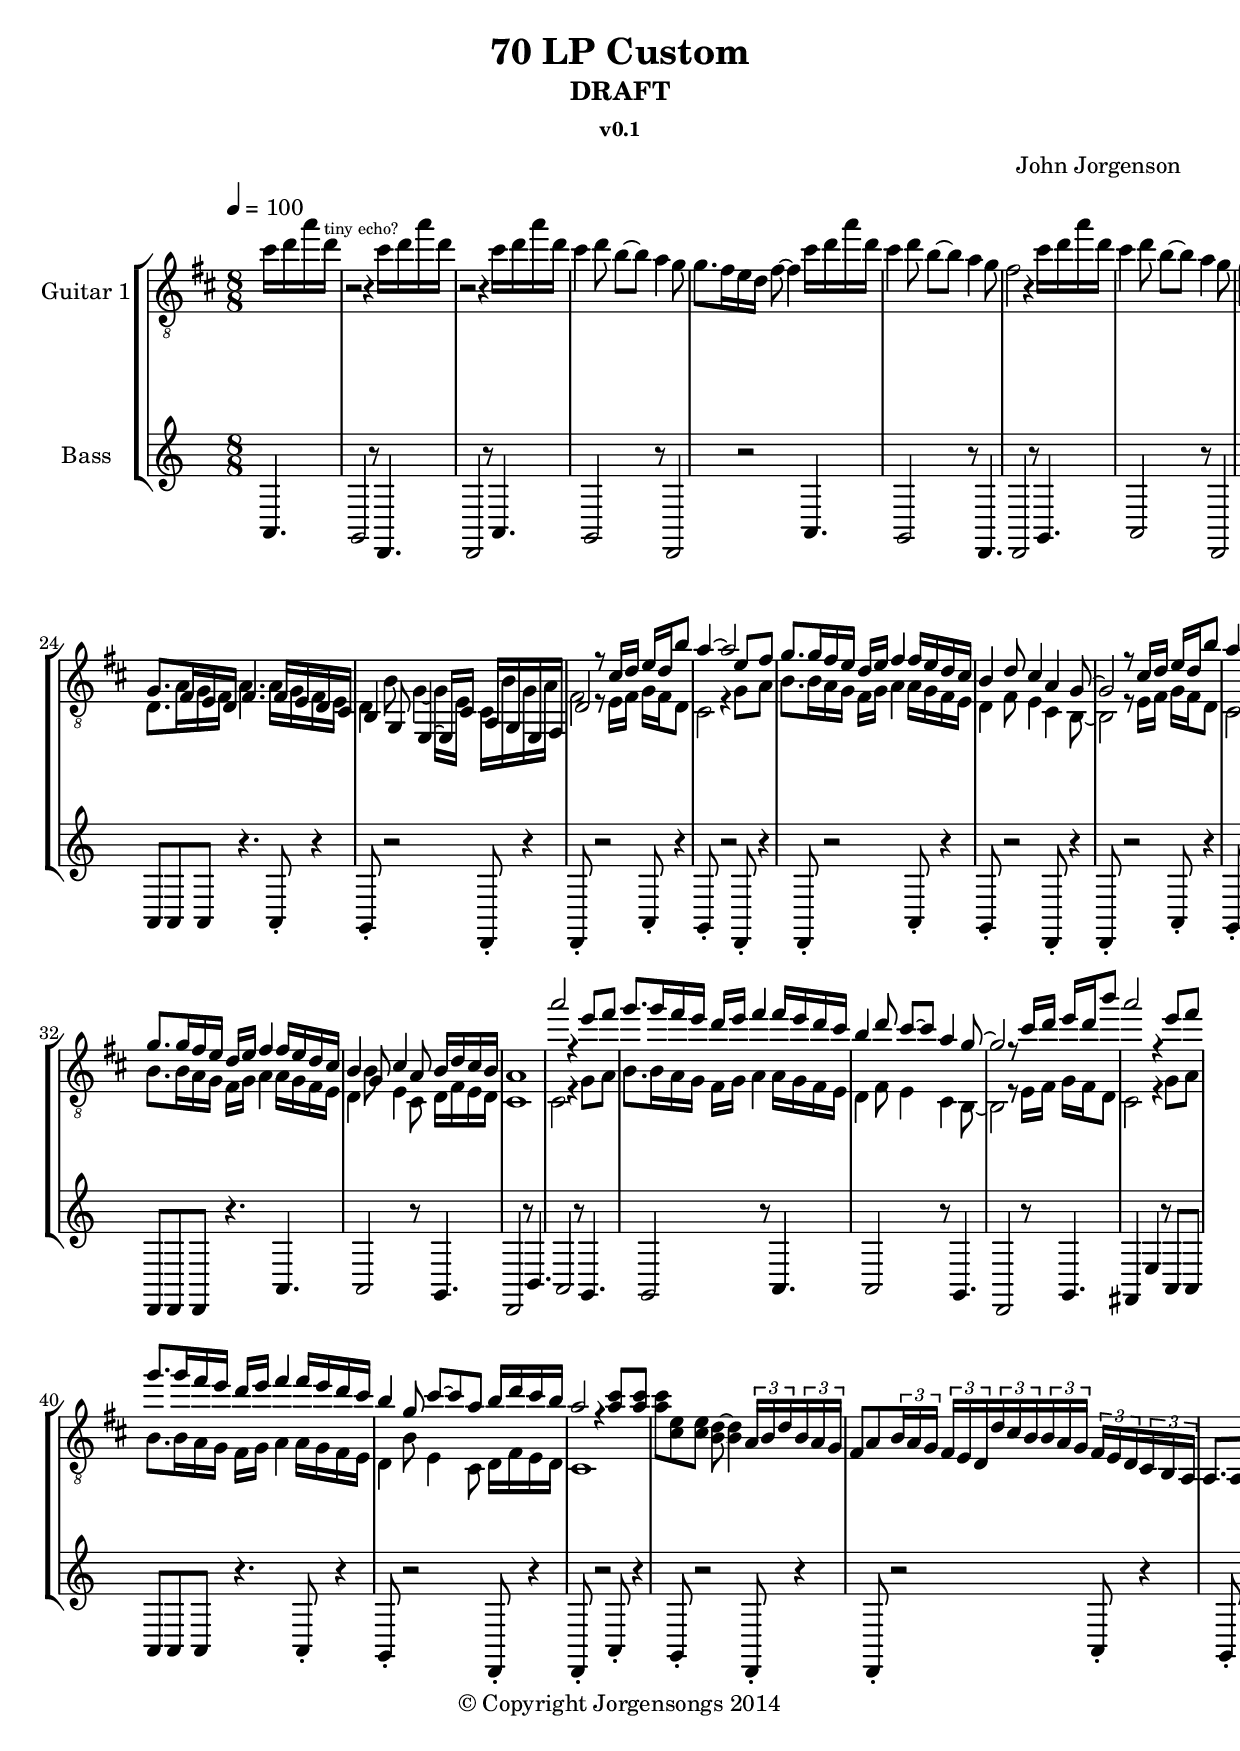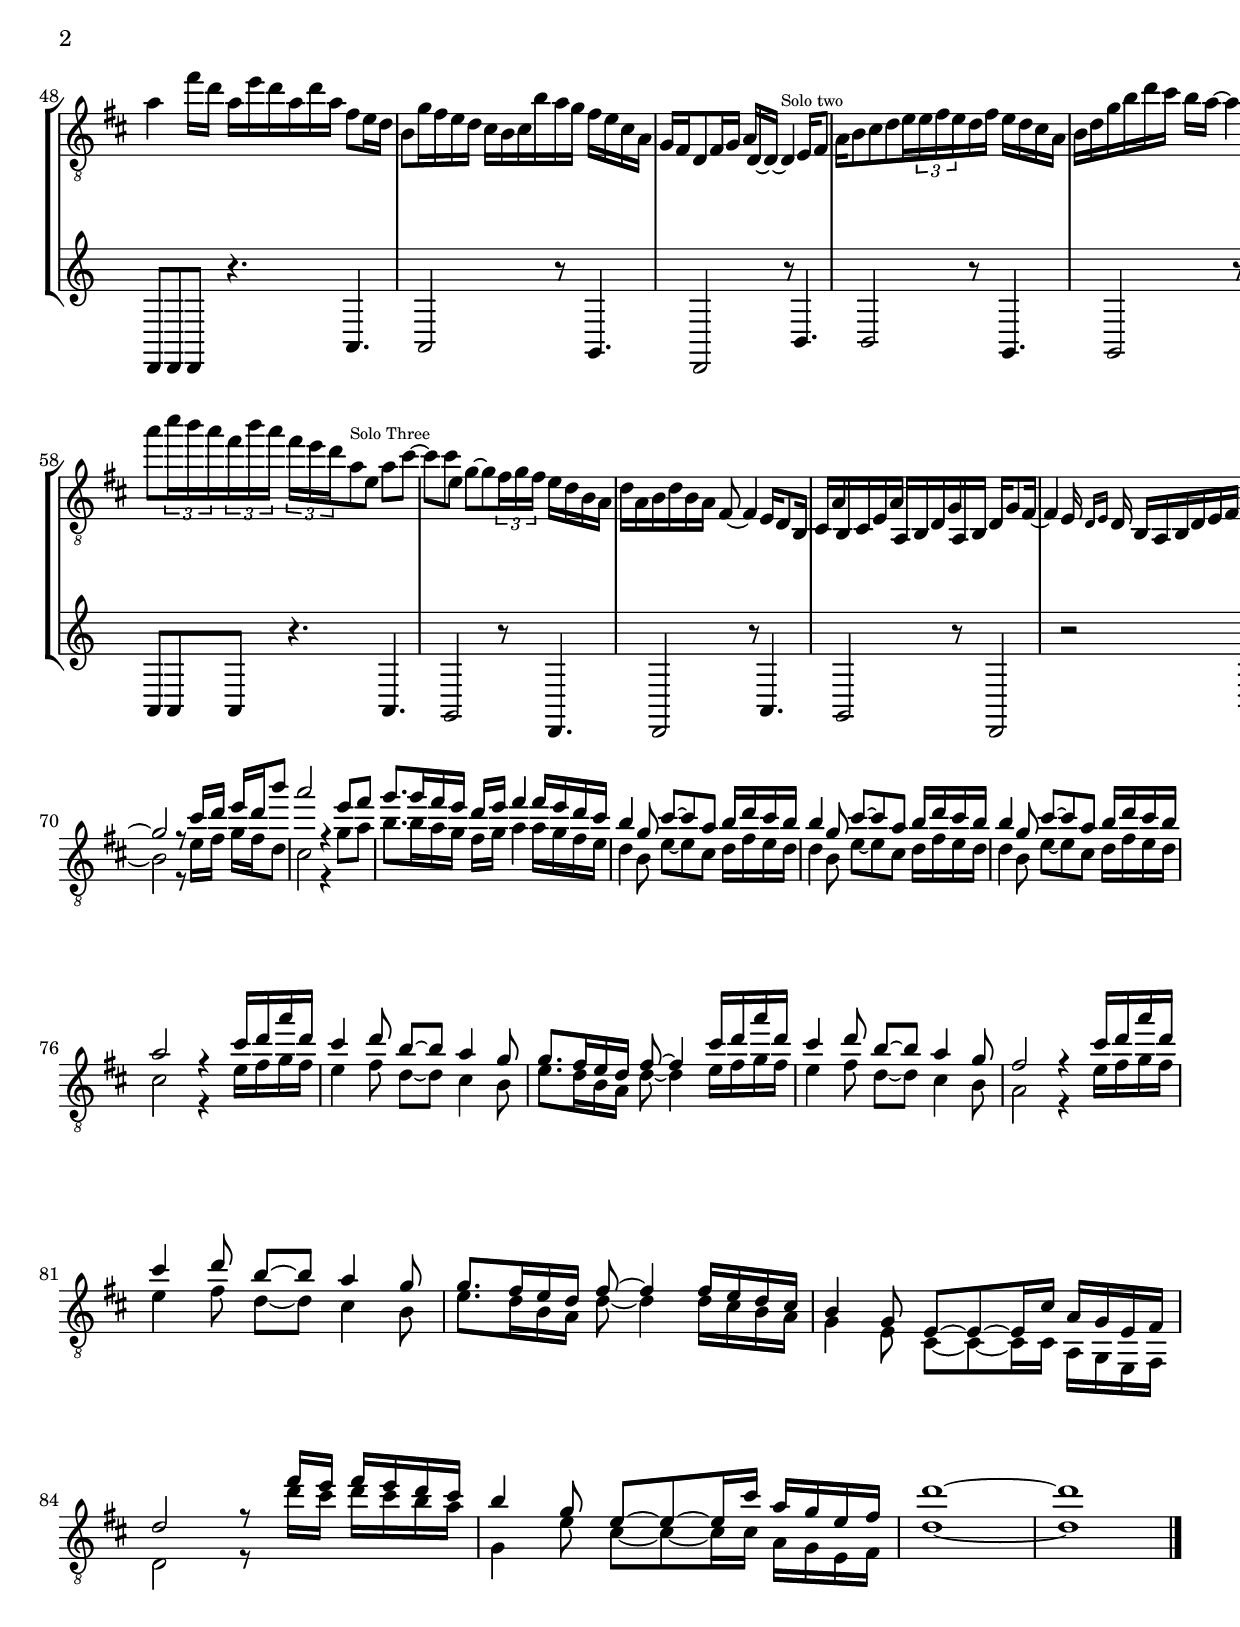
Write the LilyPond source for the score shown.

% 70 LP Custom
\version "2.18.0"
IntroGuitar = {
\partial 16*4 cis''16 d'' a'' d'' ^\markup {\teeny "tiny echo?"}
%r2. cis''16 d'' a'' d'' ^\markup {\teeny "tiny echo"}
r2 r4 cis''16 d'' a'' d''
}

IntroBass.ly = {
\clef "bass"
\key d \major
\partial 4 r4
r1
r1
}

IntroOrganUpper = {
 \partial 4 r4
 r1
 r1
}
IntroOrganLower = {
 \partial 4 r4
 r1
 r1
}

IntroDrums = {
 \drummode {
 \partial 16*4 sn16 sn sn sn
  r2. sn16 sn sn sn
  r2. sn16 sn sn sn
 }
}

IntroGuitarTwo = {
r1
r1
}

SectionAGuitarOneSimple = {
r2 r4 cis''16 d'' a'' d''
cis''4 d''8  b'8 ~ b'8 a'4 g'8 
g'8. fis'16 e' d' fis'8 ~ fis'4 cis''16 d'' a'' d''
cis''4 d''8  b'8 ~ b'8 a'4 g'8 
fis'2 r4 cis''16 d'' a'' d''
cis''4 d''8  b'8 ~ b'8 a'4 g'8 
g'8. fis'16 e' d' fis'8 ~ fis'4  fis'16 e' d' cis'
b4 g8 e8 ~ e8. cis'16 a g e fis 
%d'2 r4 cis''16 d'' a'' d''
}

SectionAOrganSimpleUpper = {
\clef "treble"
\key d \major
<a, cis e>4. <g b d>2 r8
<d fis a>4.  <d fis a>2 r8
<a, cis e>4. <g b d>2 r8
<d fis a>2 r2

<a, cis e>4. <g b d>2 r8
<d fis a>4.  <d fis a>2 r8
<g b d>4. <a, cis e>2 r8
<d fis a>2 r2
}
SectionAOrganSimpleLower = {
\clef "bass"
\key d \major
%r1
\partial 4 r4
r1
r1
<a, cis e>4. <g b d>2 r8
<d fis a>4.  <d fis a>2 r8
<a, cis e>4. <g b d>2 r8
<d fis a>2 r2

<a, cis e>4. <g b d>2 r8
<d fis a>4.  <d fis a>2 r8
<g b d>4. <a, cis e>2 r8
<d fis a>2 r2

}

SectionABassSimple = {
a,4. g,2 r8
d,4. d,2 r8
a,4. g,2 r8
d,2 r2


a,4. g,2 r8
d,4. d,2 r8
g,4. a,2 r8
d,2 r2
}

SectionABassSimpleCoda = {
a,4. g,2 r8
d,4. d,2 r8
a,4. g,2 r8
d,2 r2


a,4. g,2 r8
d,4. d,2 r8
g,4. a,2 r8
d,2 r2
g,4. a,2 r8
d,1 ~
d,1
}

SectionBBass = {
a,4. a,2 r8
g,4. d,2 r8
b,4. b,2 r8
g,4. g,2 r8

a,4. a,2 r8
g,4. d,2 r8
g,4. fis,4. e,4
a,8 a,8 a,8 a,8 a,8 r4.
}

SectionBBassPostSolo = {
a,4. a,2 r8
g,4. d,2 r8
b,4. b,2 r8
g,4. g,2 r8

a,4. a,2 r8
g,4. d,2 r8
g,4. fis,4. e,4
g,4. fis,4. e,4
g,4. fis,4. e,4
a,8 a,8 a,8 a,8 a,8 r4.
}

SectionADrumsSimple = {
 \drummode {
  sn8 sn8 sn8 sn8 sn8 sn8 sn8 sn8
  sn8 sn8 sn8 sn8 sn8 sn8 sn8 sn8
  sn8 sn8 sn8 sn8 sn8 sn8 sn8 sn8
  sn8 sn8 sn8 sn8 sn8 sn8 sn8 sn8
 
  sn8 sn8 sn8 sn8 sn8 sn8 sn8 sn8
  sn8 sn8 sn8 sn8 sn8 sn8 sn8 sn8
  sn8 sn8 sn8 sn8 sn8 sn8 sn8 sn8
  sn8 sn8 sn8 sn8 sn8 sn8 sn8 sn8
 }
}

SectionAGuitarOne = {
r2. cis'16 d' a' d'
cis'4 d'8  b4 a4 g8 
g8. fis16 e d fis4. cis'16 d' a' d'
cis'4 d'8  b4 a4 g8 
fis4 ~ fis2 cis'16 d' a' d'
cis'4 d'8  b4 a4 g8 
g8. fis16 e d fis4.  fis16 e d cis
b,4 g,8 e,4 ~ e,16 cis16 a, g, e, fis, 
d2 r4 cis'16 d' a' d'

cis'4 d'8  b4 a4 g8 
g8. fis16 e d fis4. cis'16 d' a' d'
cis'4 d'8  b4 a4 g8 
fis4 ~ fis2 cis'16 d' a' d'
cis'4 d'8  b4 a4 g8 
g8. fis16 e d fis4.  fis16 e d cis
b,4 g,8 e,4 ~ e,16 cis16 a, g, e, fis, 

d2 r8 cis'16 d' e' d' b'8 
a'4 ~ a'2  e'8 fis' 
g'8. g'16 fis' e' d' e' fis'4 fis'16 e' d' cis' 
b4 d'8 cis'4 a4 g8 ~
g2 r8 cis'16 d' e' d' b'8 
a'4 ~ a'2  e'8 fis' 
g'8. g'16 fis' e' d' e' fis'4 fis'16 e' d' cis' 
b4 g8 cis'4 a8 b16 d' cis' b
a1
}

SectionAGuitarOneCoda = {
cis''4 d''8  b'8 ~ b'8 a'4 g'8 
g'8. fis'16 e' d' fis'8 ~ fis'4   cis''16 d'' a'' d''
cis''4 d''8  b'8 ~ b'8 a'4 g'8 
fis'2 r4    cis''16 d'' a'' d''
cis''4 d''8  b'8 ~ b'8 a'4 g'8 
g'8. fis'16 e' d' fis'8 ~ fis'4  fis'16 e' d' cis'
b4 g8 e8 ~ e8 ~ e16 cis'16 a g e fis 
d'2 r8 fis''16 e'' fis''16 e'' d'' cis''
b'4 g'8 e'8 ~ e'8 ~ e'16 cis''16 a' g' e' fis' 
d''1 ~
d''1 \bar "|."
}

SectionBGuitarOnePostSolo = {
%d'2 r8 \ottava #+1 cis''16 d'' e'' d'' b''8 
a''4 ~ a''2  e''8 fis'' 
g''8. g''16 fis'' e'' d'' e'' fis''4 fis''16 e'' d'' cis'' 
b'4 d''8 cis''4 a'4 g'8 ~
g'2 r8 cis''16 d'' e'' d'' b''8 
a''2 r4  e''8 fis'' 
g''8. g''16 fis'' e'' d'' e'' fis''4 fis''16 e'' d'' cis'' 
b'4 g'8 cis''4 a'8 b'16 d'' cis'' b'
% solo 1 (starts on last two beats of next measure
a'4
}

SectionBGuitarOneSoloPickup = {
%d'2 
a''2 r4  e''8 fis'' 
g''8. g''16 fis'' e'' d'' e'' fis''4 fis''16 e'' d'' cis'' 
b'4 d''8 cis''8 ~ cis''8  a'4 g'8 ~
g'2 r8 cis''16 d'' e'' d'' b''8 
a''2 r4  e''8 fis'' 
g''8. g''16 fis'' e'' d'' e'' fis''4 fis''16 e'' d'' cis'' 
b'4 g'8 cis''8 ~ cis''8 a'8 b'16 d'' cis'' b'
% solo 1 (starts on last two beats of next measure
a'2 \ottava #0  r4 <a' cis''>8 <a' cis''>
}

SectionBGuitarOnePostSolo = {
a''2 r4  e''8 fis'' 
g''8. g''16 fis'' e'' d'' e'' fis''4 fis''16 e'' d'' cis'' 
b'4 d''8 cis''8 ~ cis''8 a'4 g'8 ~
g'2 r8 cis''16 d'' e'' d'' b''8 
a''2 r4  e''8 fis'' 
g''8. g''16 fis'' e'' d'' e'' fis''4 fis''16 e'' d'' cis'' 
b'4 g'8 cis''8 ~ cis''8 a'8 b'16 d'' cis'' b'
b'4 g'8 cis''8 ~ cis''8 a'8 b'16 d'' cis'' b'
b'4 g'8 cis''8 ~ cis''8 a'8 b'16 d'' cis'' b'
a'2 r4    cis''16 d'' a'' d''
}

SectionAGuitarTwo = {
r2. e'16 fis' g' fis'
e'4 fis'8 d'4 cis'4 b8
e'8. d'16 b a d'4. e'16 fis' g' fis'
e'4 fis'8 d'4 cis'4 b8
a2 r4 e'16 fis' g' fis'
e'4 fis'8 d'4 cis'4 b8
e'8. d'16 b a d'4. a16 g fis e
d4 b8 g,4 ~ g,16 e16 cis b, a, g, 
d2 r4 e16 fis g fis

e4 fis8 d4 cis b8
b8. a16 g fis a4. e16 fis g fis
e4 fis8 d4 cis b,8
a2 r4 e16 fis g fis
e4 fis8 d4 cis b,8
d8. a16 g fis a4. a16 g fis e
d4 b8 g4 ~ g16 e cis b g a
fis2 r8 e16 fis g fis d8
%section 2
cis2 r4 g8 a
b8. b16 a g  fis g a4 a16 g fis e
d4 fis8 e4 cis b,8 ~
b,2 r8 e16 fis g fis d8
cis2 r4 g8 a
b8. b16 a g  fis g a4 a16 g fis e
d4 b8 e4 cis8 d16 fis e d
cis1
}

SectionAGuitarTwoCoda = {
e'4 fis'8 d'8 ~ d'8 cis'4 b8
e'8. d'16 b a d'8 ~ d'4   e'16 fis' g' fis'
e'4 fis'8 d'8 ~ d'8 cis'4 b8
a2 r4     e'16 fis' g' fis'
e'4 fis'8 d'8 ~ d'8 cis'4 b8
e'8. d'16 b a d'8 ~ d'4 d'16 cis' b a
g4 e8 cis8 ~ cis8 ~ cis16 cis a, g, e, fis,
d2 r8 d''16 cis'' d''16 cis'' b' a' 
g4 e'8 cis'8 ~ cis'8 ~ cis'16 cis' a g e fis
d'1 ~
d'1
}

SectionBGuitarTwo = {
cis2 r4 g8 a
b8. b16 a g  fis g a4 a16 g fis e
d4 fis8 e4 cis b,8 ~
b,2 r8 e16 fis g fis d8
cis2 r4 g8 a
b8. b16 a g  fis g a4 a16 g fis e
d4 b8 e4 cis8 d16 fis e d
cis1
}

SectionBGuitarTwoPostSolo = {
cis'2 r4 g'8 a'
b'8. b'16 a' g'  fis' g' a'4 a'16 g' fis' e'
d'4 fis'8 e'8 ~ e'8 cis'4 b8 ~
b2 r8 e'16 fis' g' fis' d'8
cis'2 r4 g'8 a'
b'8. b'16 a' g'  fis' g' a'4 a'16 g' fis' e'
d'4 b8 e'8 ~ e'8 cis'8 d'16 fis' e' d'
d'4 b8 e'8 ~ e'8 cis'8 d'16 fis' e' d'
d'4 b8 e'8 ~ e'8 cis'8 d'16 fis' e' d'
cis'2 r4 e'16 fis' g' fis'
}

DummyChordsSectionA = {
%\partial 16*4 cis'16 d' a' d'
r1
r1
r1
<a, cis e>4. <g b d>2 r8
<d fis a>4.  <d fis a>2 r8
<a, cis e>4. <g b d>2 r8
<d fis a>2 r2

<a, cis e>4. <g b d>2 r8
<d fis a>4.  <d fis a>2 r8
<g b d>4. <a, cis e>2 r8
<d fis a>2 r2

<a, cis e>4. <g b d>2 r8
<d fis a>4.  <d fis a>2 r8
<a, cis e>4. <g b d>2 r8
<d fis a>2 r2

<a, cis e>4. <g b d>2 r8
<d fis a>4.  <d fis a>2 r8
<g b d>4. <a, cis e>2 r8
<d fis a>2 r2

<a, cis e>4. <a, cis e>2 r8
<g, b, d>4. <d fis a>2 r8
<b, d fis>1  
<g, b, d>4. <g, b, d>2 r8

<a, cis e>4. <a, cis e>2 r8
<g, b, d>4. <d fis a>2 r8
<g, b, d>4.  fis,4. e,4
<a, cis e>8 <a, cis e>8 <a, cis e>8 <a, cis e>8 <a, cis e>8 r4.

}

DummyChordsSectionB = {
<a, cis e>4. <a, cis e>2 r8
<g, b, d>4. <d fis a>2 r8
<b, d fis>1  
<g, b, d>4. <g, b, d>2 r8

<a, cis e>4. <a, cis e>2 r8
<g, b, d>4. <d fis a>2 r8
<g, b, d>4.  fis,4. e,4
<a, cis e>8 <a, cis e>8 <a, cis e>8 <a, cis e>8 <a, cis e>8 r4.
}

SoloChordsOne = {
<a, cis e>8\staccato r4  <g b d>8\staccato r2 
<d fis a>8  r4 <d fis a>8 r2 
<a, cis e>8 r4 <g b d>8 r2
<d fis a>8 r8 r4 r4 <d fis a>8 r8 


<a, cis e>8 r4  <g b d>8 r2 
<d fis a>8  r4 <d fis a>8 r2 
<g b d>8 r4 <a, cis e>8 r2  
<d fis a>8 <d fis a>8 <d fis a>8 <d fis a>8 <d fis a>8 r4.
}

SoloGuitarOne = {
<a' cis''>8 <cis' e'>8 <cis' e'>8 <b d'>8 ~ <b d'>4 \tuplet 3/2 {a16 \glissando  b d'} \tuplet 3/2 {b \glissando a g}

fis8 a8 \tuplet 3/2 {b16 a g} \tuplet 3/2 {fis e d} \tuplet 3/2 {d' cis' b}
\tuplet 3/2 {b a g} \tuplet 3/2 {fis e d} \tuplet 3/2 {cis b, a,} 

a,8. a,16 b,  d  g \tuplet 3/2 {a ais b}  d'8 d'16 b b g d 
%fis4.  \tuplet 3/2 {d16 e16 fis} a  \tuplet 3/2 {d16 e fis} d'16 fis' a' g' fis'
fis4.  \tuplet 3/2 {d16 e16 fis}  \tuplet 3/2 {a d16 e } \tuplet 3/2 {fis a d'16} fis' a' g' fis'
e'8 cis''4 b'8 ~ b'16 cis''16 d''16 cis'' d'' cis'' b'8
a'4 fis''16 d'' a' e'' d'' a' d'' a' fis'8 e'16 d'
b8 g'16 fis' e' d' cis' b cis' b' a' g' fis' e' cis' a 
g fis d8 fis16 g a d ~ d ~ d4 ^\markup {\teeny "Solo two"} e16 fis8
}

SoloChordsTwo = {
<a, cis e>2 <a, cis e>2 
<g, b, d>2 <d fis a>2 
<b, d fis>4. <a, cis e>2 r8
<g, b, d>4. <g, b, d>2 r8

<a, cis e>4. <a, cis e>2  r8
<g, b, d>4. <d fis a>2  r8
<g, b, d>4. <fis, a, cis>4 <e, g, b,>4 r8
<a, cis e>8 <a, cis e>8 <a, cis e>8 <a, cis e>8 <a, cis e>8 r4.

}

SoloGuitarTwo = {
a16 b8 cis' d' e'16 \tuplet 3/2 {e' fis' e'} d' fis' e' d' cis' a
b16 d' g' b' d'' cis'' b' a' ~ a'4. \grace a'16 \tuplet 3/2 {b' d'' e''}
fis''8 e'' d''16 fis''16 e'' d'' \tuplet 3/2 {cis'' d'' cis''} a' d' cis' d' a' cis''
r8 d''8 b'8. a'16 g'4. r16 fis''16 
\tuplet 3/2 {e''16 fis'' e''} e' d'' \tuplet 3/2 {cis''16 d'' cis''} e' b' \tuplet 3/2 {a'16 b' a'} e' e' cis' a cis' e'
a' b' a \glissando \tuplet 3/2 {d' g' b'} d'' cis'' b' a'4  r8 g'16 a' 
b'16 a' b' cis''  d'' cis'' d'' e''  fis'' e'' fis'' g'' a'' g'' a'' b'' 
a''8  \tuplet 3/2 {cis'''16  b'' a''16} \tuplet 3/2 {fis'' b'' a'' } \tuplet 3/2 {fis'' e'' d''} a'8 ^\markup {\teeny "Solo Three"}

e'8 a' cis'' ~


}

SoloGuitarThree = {
cis''8 cis''8 e' g'8 ~ g'8  \tuplet 3/2 {fis'16 g' fis'} e'16 d' b a 
d' a  b d' b a fis8 ~ fis4 e16 d8 b,16
cis a b, cis e a a, b, d g a, b, d g8 fis16 ~
fis4 e16 \grace {d e}d b, a, b, d e fis a d' cis' b 
%a b cis' a'4 r4   g'16 fis' g' b'8 
a b cis' a'16 ~ a'4  r8.  g'16 fis' g' b'8 
a'4  g'16 fis' e' d'  e' \grace {cis' d'} cis' b a  d' cis' b a
g8. fis16 g e fis d e d cis b, a, b, cis e 
d4 a''8\harmonic ^\markup {\teeny "let ring"} d'''\harmonic fis'''\harmonic 
% section B post solo pickup (2 guitars)
 <<
  \new Voice {\autoBeamOff cis''16 ^[ d'' e'' d'' b''8] \autoBeamOn}
  \new Voice { e'16 fis' g' fis' d'8}
 >>

}

SoloBassOne = {
a,8\staccato r4 g,8\staccato r2
d,8\staccato r4 d,8\staccato r2
a,8\staccato r4 g,8\staccato r2
d,8\staccato r4 d,8\staccato r2


a,8\staccato r4 g,8\staccato r2
d,8\staccato r4 d,8\staccato r2
a,8\staccato r4 g,8\staccato r2
d,8 d, d, d, d, r4.
}

SoloBassTwo = {
a,4. a,2 r8
g,4. d,2 r8
b,4. a,2 r8
g,4. g,2 r8


a,4. a,2 r8
g,4. d,2 r8
g,4. fis,4 e4 r8
a,8 a,8 a,8 a,8 a,8 r4.
}


\book {
 \header {
  title = "70 LP Custom"
  subtitle = "DRAFT"
  subsubtitle = "v0.1"
  composer = "John Jorgenson"
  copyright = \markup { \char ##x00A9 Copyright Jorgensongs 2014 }
 }

\score {
<<
%\unfoldRepeats
\new StaffGroup {
 <<
 \new Staff = "main" {
  \set Staff.instrumentName = #"Guitar 1" 
  \clef "treble_8"
  \time 8/8 
  \key d \major
  \tempo 4 = 100
   \IntroGuitar
   \SectionAGuitarOneSimple
   <<
    \SectionAGuitarOne
    \\
    \SectionAGuitarTwo
   >>
   <<
    \SectionBGuitarOneSoloPickup
    \\
    \SectionBGuitarTwo
   >>
   \SoloGuitarOne
   \SoloGuitarTwo
   \SoloGuitarThree
   <<
   \SectionBGuitarOnePostSolo
   \\
   \SectionBGuitarTwoPostSolo
   >>
   <<
   \SectionAGuitarOneCoda
   \\
   \SectionAGuitarTwoCoda
   >>
  }
  \new Staff {
   \set Staff.instrumentName = #"Bass"
   \IntroBass
   \SectionABassSimple
   \SectionABassSimple
   \SectionBBass
   \SoloBassOne
   \SoloBassTwo
   \SoloBassOne
   \SectionBBassPostSolo
   \SectionABassSimpleCoda
  }
%{
  \new PianoStaff <<
   \set PianoStaff.instrumentName = #"Organ"
   \new Staff 
%    \IntroOrganUpper
    \SectionAOrganSimpleUpper
   \new Staff 
%    \IntroOrganLower
    \SectionAOrganSimpleLower
  >>
  \new DrumStaff <<
   \set Staff.instrumentName = #"Drums"
   \new DrumVoice {
%    \IntroDrums
    \SectionADrumsSimple
   }
  >>
%}
 >>

% }
%   \SectionAGuitarOne
%   \SectionBGuitarOne
%   \SoloGuitarOne
%   \SoloGuitarTwo
%   \SoloGuitarThree
%   \SectionBGuitarOne
%   \SectionBGuitarOnePostSolo
%  } % Staff (Guitar)

% \new Staff {
%  \set Staff.instrumentName = #"Guitar 2" 
%  \clef "treble_8"
%  \time 8/8 
%  \key d \major
%  \tempo 4 = 100
%   \IntroGuitarTwo
%   \SectionAGuitarTwo
%   \SectionBGuitarTwo
%   \SectionBGuitarTwo
% } % Staff (Guitar)
%  \new Staff {
%   \set Staff.instrumentName = #"chords"
%   \clef "treble_8"
%   \key d \major
%%   \tempo 4 = 100
%   \DummyChordsSectionA
%   \DummyChordsSectionB
%   \SoloChordsOne
%   \SoloChordsTwo
%   \SoloChordsOne % section 3 
%   \DummyChordsSectionB
%  }
} % StaffGroup
>>
 \layout {
  \context {
   \Score {
    \override StaffGrouper.staff-staff-spacing.padding = #5
    \override StaffGrouper.staff-staff-spacing.basic-distance = #5
   }
  }
  \context { \TabStaff \remove Clef_engraver }
  \context { \Staff \RemoveEmptyStaves }
 }
\midi {}
} % score
} % book
